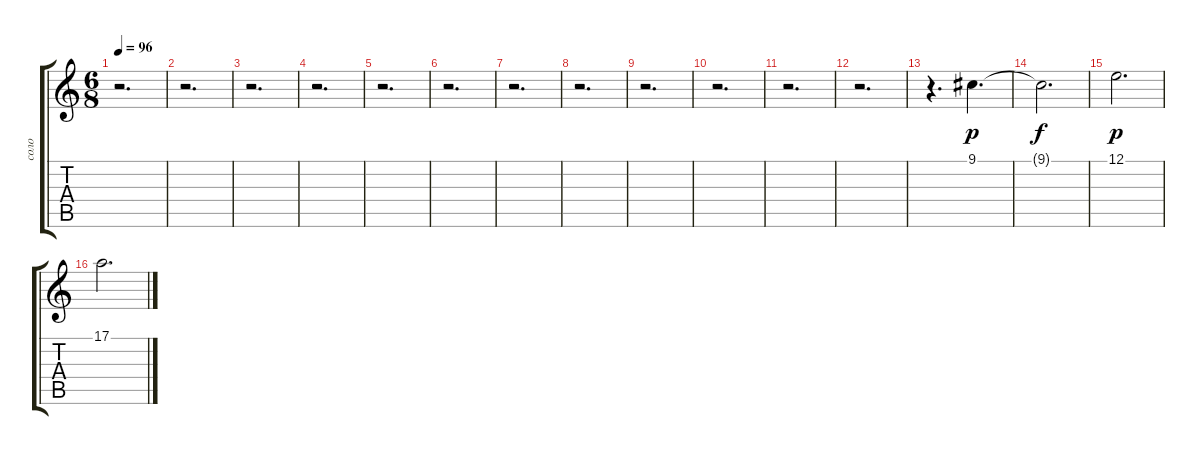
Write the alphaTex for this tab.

\track ("соло" "соло") {instrument tremolostrings}
\staff {score tabs}
\tuning (E4 B3 G3 D3 A2 E2) {hide}
\ts (6 8)
\tempo 96
\clef g2
\ks c
r.2{d dy f} |
r.2{d} |
r.2{d} |
r.2{d} |
r.2{d} |
r.2{d} |
r.2{d} |
r.2{d} |
r.2{d} |
r.2{d} |
r.2{d} |
r.2{d} |
r.4{d} 9.1.4{d dy p balance 0} |
9.1{t}.2{d dy f} |
12.1.2{d dy p} |
17.1.2{d}
